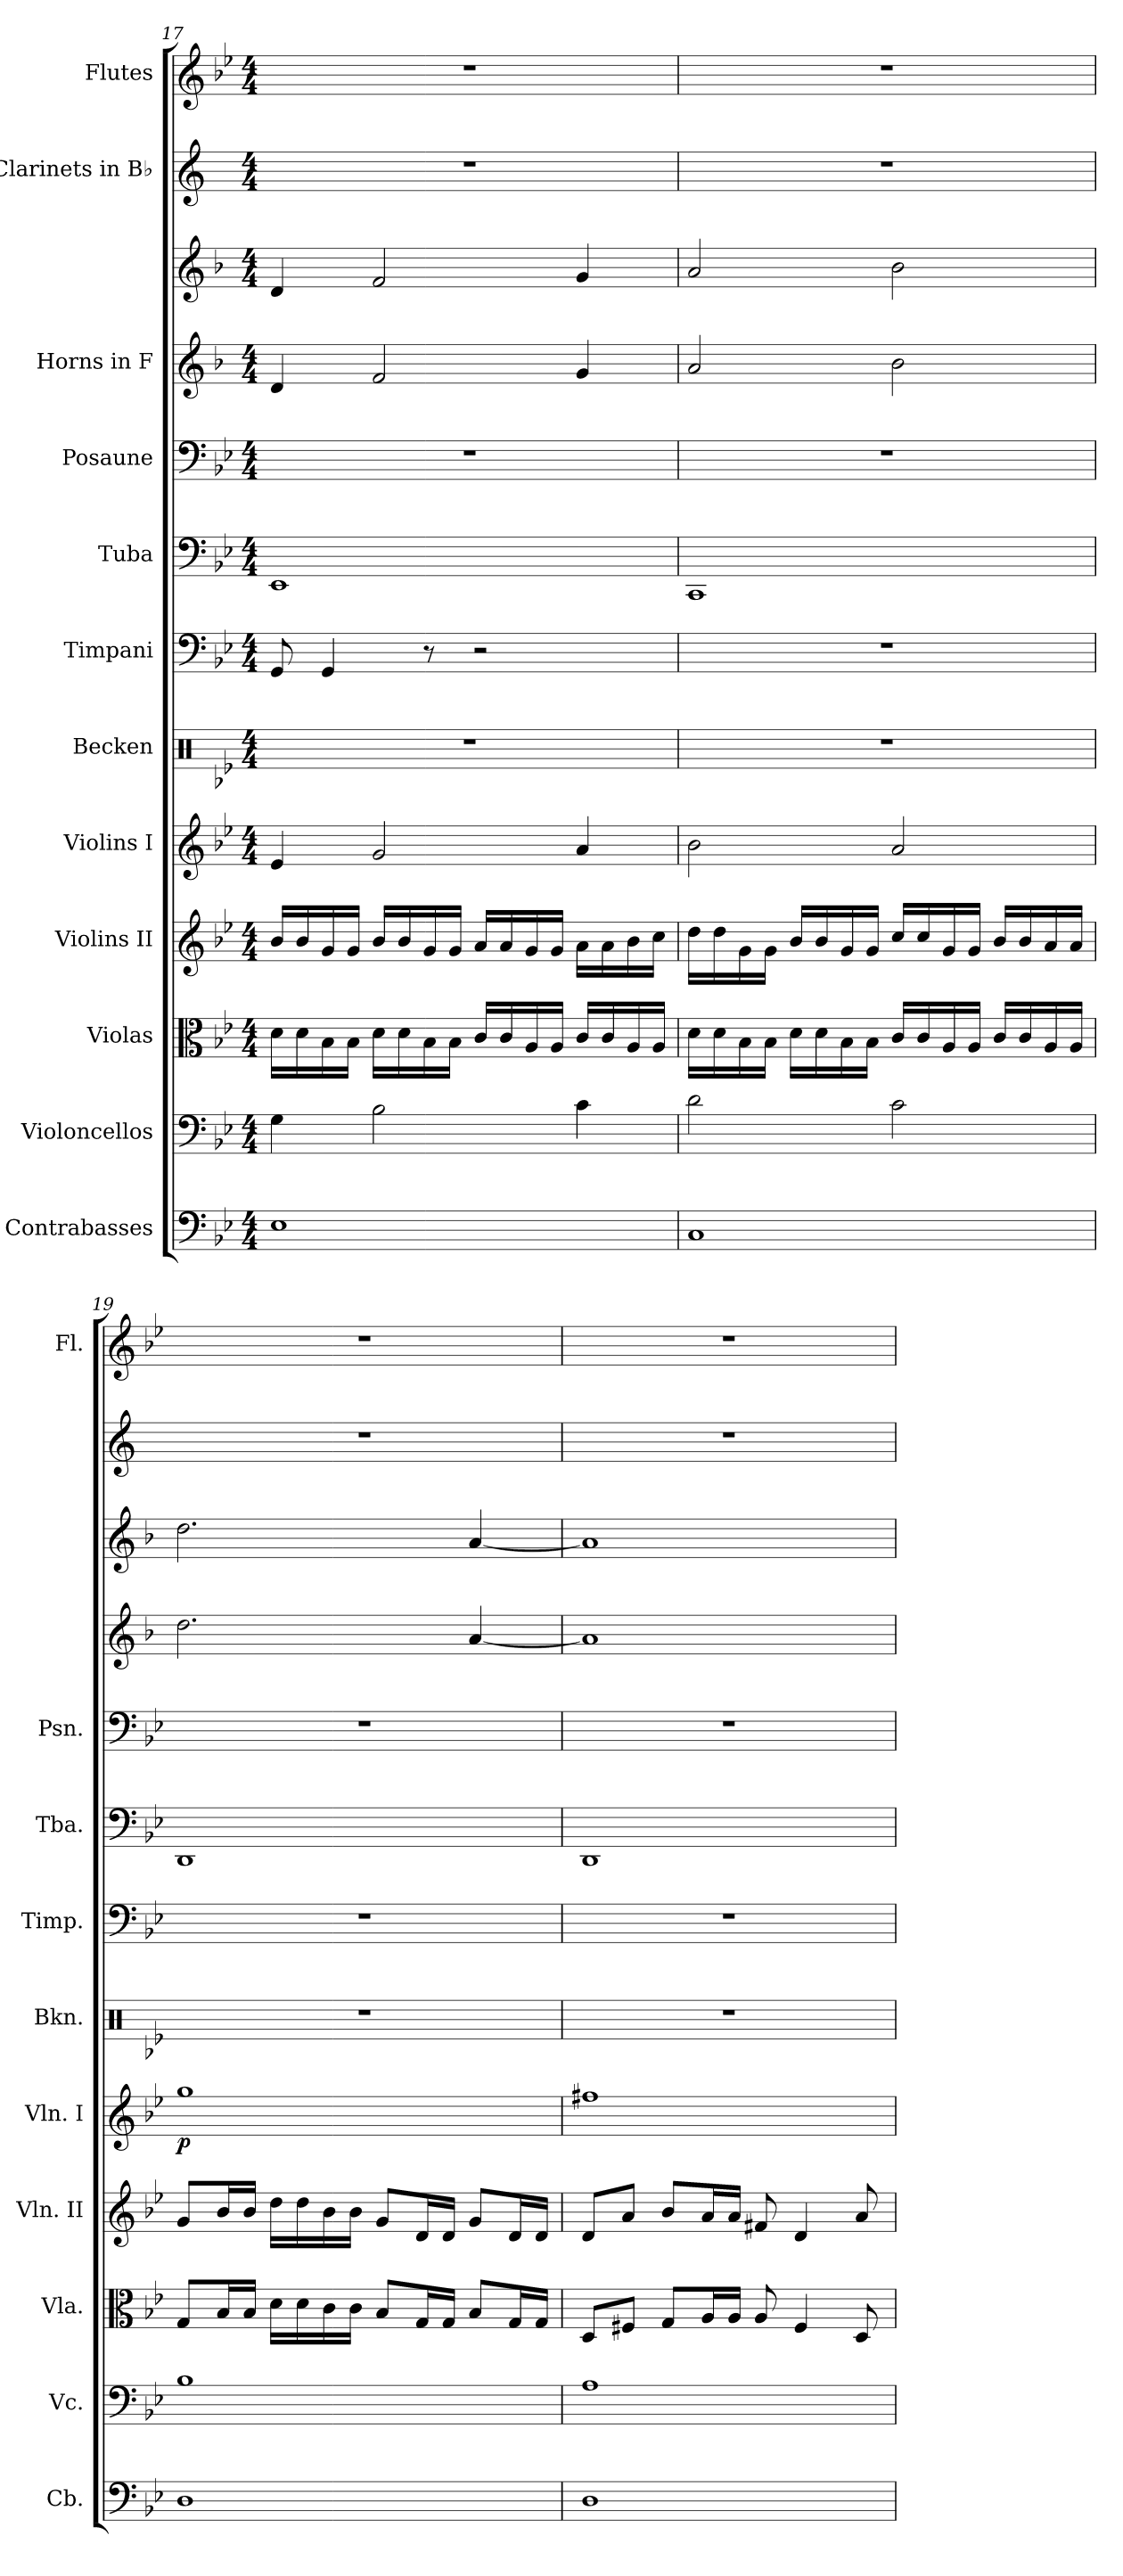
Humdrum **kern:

**kern	**kern	**kern	**kern	**kern	**dynam	**kern	**kern	**kern	**kern	**kern	**kern	**kern	**kern
*part12	*part11	*part10	*part9	*part8	*part8	*part7	*part6	*part5	*part4	*part3	*part3	*part2	*part1
*staff13	*staff12	*staff11	*staff10	*staff9	*staff9	*staff8	*staff7	*staff6	*staff5	*staff4	*staff3	*staff2	*staff1
*I"Contrabasses	*I"Violoncellos	*I"Violas	*I"Violins II	*I"Violins I	*	*I"Becken	*I"Timpani	*I"Tuba	*I"Posaune	*I"Horns in F	*	*I"Clarinets in B♭	*I"Flutes
*I'Cb.	*I'Vc.	*I'Vla.	*I'Vln. II	*I'Vln. I	*	*I'Bkn.	*I'Timp.	*I'Tba.	*I'Psn.	*	*	*	*I'Fl.
*clefF4	*clefF4	*clefC3	*clefG2	*clefG2	*	*clefX	*clefF4	*clefF4	*clefF4	*clefG2	*clefG2	*clefG2	*clefG2
*ITrd7c12	*	*	*	*	*	*	*	*	*	*ITrd4c7	*ITrd4c7	*ITrd1c2	*
*k[b-e-]	*k[b-e-]	*k[b-e-]	*k[b-e-]	*k[b-e-]	*	*k[b-e-]	*k[b-e-]	*k[b-e-]	*k[b-e-]	*k[b-e-]	*k[b-e-]	*k[b-e-]	*k[b-e-]
*M4/4	*M4/4	*M4/4	*M4/4	*M4/4	*	*M4/4	*M4/4	*M4/4	*M4/4	*M4/4	*M4/4	*M4/4	*M4/4
=17	=17	=17	=17	=17	=17	=17	=17	=17	=17	=17	=17	=17	=17
1EE-	4G\	16d\LL	16b-/LL	4e-/	.	1r	8GG/	1EE-	1r	4G/	4G/	1r	1r
.	.	16d\	16b-/	.	.	.	.	.	.	.	.	.	.
.	.	16B-\	16g/	.	.	.	4GG/	.	.	.	.	.	.
.	.	16B-\JJ	16g/JJ	.	.	.	.	.	.	.	.	.	.
.	2B-\	16d\LL	16b-/LL	2g/	.	.	.	.	.	2B-/	2B-/	.	.
.	.	16d\	16b-/	.	.	.	.	.	.	.	.	.	.
.	.	16B-\	16g/	.	.	.	8r	.	.	.	.	.	.
.	.	16B-\JJ	16g/JJ	.	.	.	.	.	.	.	.	.	.
.	.	16c/LL	16a/LL	.	.	.	2r	.	.	.	.	.	.
.	.	16c/	16a/	.	.	.	.	.	.	.	.	.	.
.	.	16A/	16g/	.	.	.	.	.	.	.	.	.	.
.	.	16A/JJ	16g/JJ	.	.	.	.	.	.	.	.	.	.
.	4c\	16c/LL	16a\LL	4a/	.	.	.	.	.	4c/	4c/	.	.
.	.	16c/	16a\	.	.	.	.	.	.	.	.	.	.
.	.	16A/	16b-\	.	.	.	.	.	.	.	.	.	.
.	.	16A/JJ	16cc\JJ	.	.	.	.	.	.	.	.	.	.
=18	=18	=18	=18	=18	=18	=18	=18	=18	=18	=18	=18	=18	=18
1CC	2d\	16d\LL	16dd\LL	2b-\	.	1r	1r	1CC	1r	2d/	2d/	1r	1r
.	.	16d\	16dd\	.	.	.	.	.	.	.	.	.	.
.	.	16B-\	16g\	.	.	.	.	.	.	.	.	.	.
.	.	16B-\JJ	16g\JJ	.	.	.	.	.	.	.	.	.	.
.	.	16d\LL	16b-/LL	.	.	.	.	.	.	.	.	.	.
.	.	16d\	16b-/	.	.	.	.	.	.	.	.	.	.
.	.	16B-\	16g/	.	.	.	.	.	.	.	.	.	.
.	.	16B-\JJ	16g/JJ	.	.	.	.	.	.	.	.	.	.
.	2c\	16c/LL	16cc/LL	2a/	.	.	.	.	.	2e-\	2e-\	.	.
.	.	16c/	16cc/	.	.	.	.	.	.	.	.	.	.
.	.	16A/	16g/	.	.	.	.	.	.	.	.	.	.
.	.	16A/JJ	16g/JJ	.	.	.	.	.	.	.	.	.	.
.	.	16c/LL	16b-/LL	.	.	.	.	.	.	.	.	.	.
.	.	16c/	16b-/	.	.	.	.	.	.	.	.	.	.
.	.	16A/	16a/	.	.	.	.	.	.	.	.	.	.
.	.	16A/JJ	16a/JJ	.	.	.	.	.	.	.	.	.	.
=19	=19	=19	=19	=19	=19	=19	=19	=19	=19	=19	=19	=19	=19
!	!	!	!	!	!LO:DY:b	!	!	!	!	!	!	!	!
1DD	1B-	8G/L	8g/L	1gg	p	1r	1r	1DD	1r	2.g\	2.g\	1r	1r
.	.	16B-/L	16b-/L	.	.	.	.	.	.	.	.	.	.
.	.	16B-/JJ	16b-/JJ	.	.	.	.	.	.	.	.	.	.
.	.	16d\LL	16dd\LL	.	.	.	.	.	.	.	.	.	.
.	.	16d\	16dd\	.	.	.	.	.	.	.	.	.	.
.	.	16c\	16b-\	.	.	.	.	.	.	.	.	.	.
.	.	16c\JJ	16b-\JJ	.	.	.	.	.	.	.	.	.	.
.	.	8B-/L	8g/L	.	.	.	.	.	.	.	.	.	.
.	.	16G/L	16d/L	.	.	.	.	.	.	.	.	.	.
.	.	16G/JJ	16d/JJ	.	.	.	.	.	.	.	.	.	.
.	.	8B-/L	8g/L	.	.	.	.	.	.	[4d/	[4d/	.	.
.	.	16G/L	16d/L	.	.	.	.	.	.	.	.	.	.
.	.	16G/JJ	16d/JJ	.	.	.	.	.	.	.	.	.	.
=20	=20	=20	=20	=20	=20	=20	=20	=20	=20	=20	=20	=20	=20
1DD	1A	8D/L	8d/L	1ff#X	.	1r	1r	1DD	1r	1d]	1d]	1r	1r
.	.	8F#X/J	8a/J	.	.	.	.	.	.	.	.	.	.
.	.	8G/L	8b-/L	.	.	.	.	.	.	.	.	.	.
.	.	16A/L	16a/L	.	.	.	.	.	.	.	.	.	.
.	.	16A/JJ	16a/JJ	.	.	.	.	.	.	.	.	.	.
.	.	8A/	8f#X/	.	.	.	.	.	.	.	.	.	.
.	.	4F#/	4d/	.	.	.	.	.	.	.	.	.	.
.	.	8D/	8a/	.	.	.	.	.	.	.	.	.	.
=	=	=	=	=	=	=	=	=	=	=	=	=	=
*-	*-	*-	*-	*-	*-	*-	*-	*-	*-	*-	*-	*-	*-
